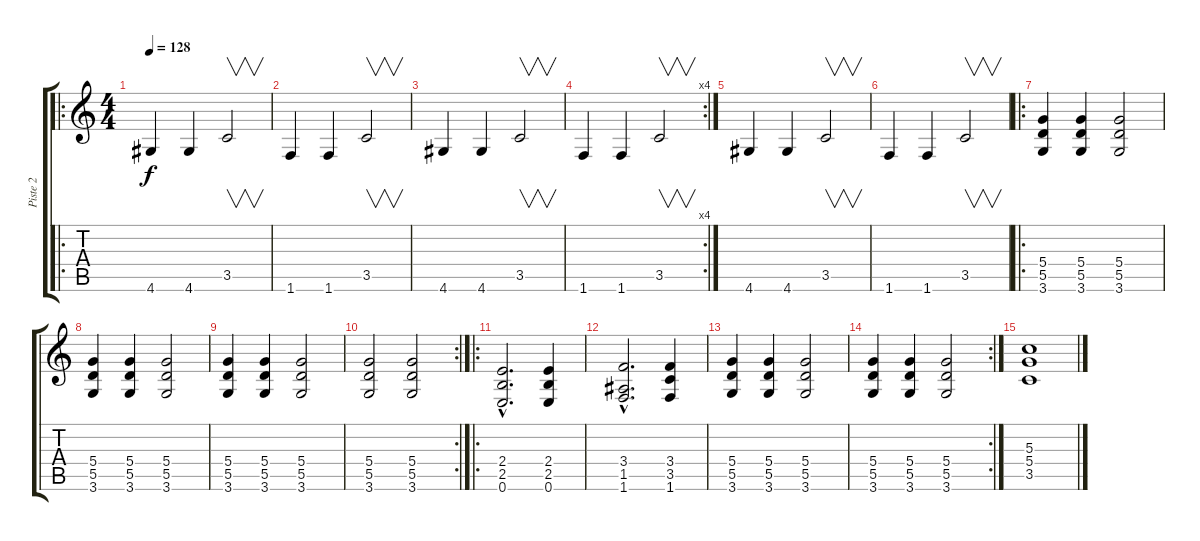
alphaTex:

\track ("Piste 2" "Piste 2") {instrument overdrivenguitar}
\staff {score tabs}
\tuning (E4 B3 G3 D3 A2 E2) {hide}
\ro
\ts (4 4)
\tempo 128
\clef g2
\ks c
4.6.4{dy f} 4.6.4 3.5.2{v} |
1.6.4 1.6.4 3.5.2{v} |
4.6.4 4.6.4 3.5.2{v} |
\rc 4
1.6.4 1.6.4 3.5.2{v} |
4.6.4 4.6.4 3.5.2{v} |
1.6.4 1.6.4 3.5.2{v} |
\ro
(5.4 5.5 3.6).4 (5.4 5.5 3.6).4 (5.4 5.5 3.6).2 |
(5.4 5.5 3.6).4 (5.4 5.5 3.6).4 (5.4 5.5 3.6).2 |
(5.4 5.5 3.6).4 (5.4 5.5 3.6).4 (5.4 5.5 3.6).2 |
\rc 2
(5.4 5.5 3.6).2 (5.4 5.5 3.6).2 |
\ro
(2.4{hac} 2.5{hac} 0.6{hac}).2{d} (2.4 2.5 0.6).4 |
(3.4{hac} 1.5{hac} 1.6{hac}).2{d} (3.4 3.5 1.6).4 |
(5.4 5.5 3.6).4 (5.4 5.5 3.6).4 (5.4 5.5 3.6).2 |
\rc 2
(5.4 5.5 3.6).4 (5.4 5.5 3.6).4 (5.4 5.5 3.6).2 |
(5.3 5.4 3.5).1
